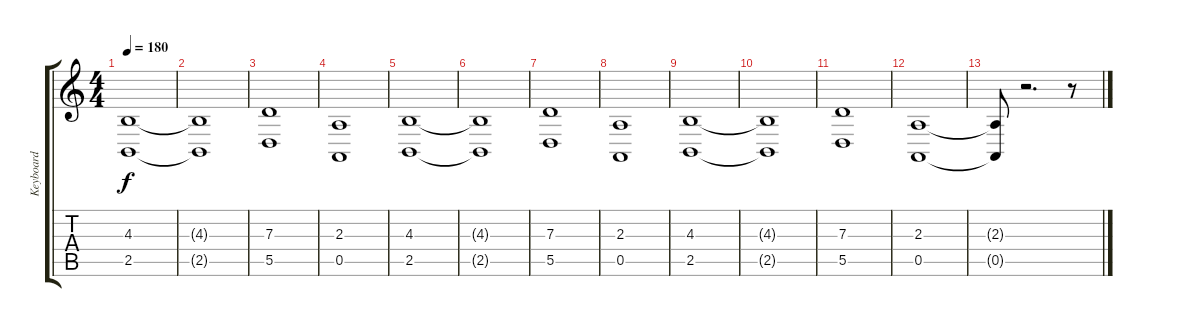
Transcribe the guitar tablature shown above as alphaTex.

\track ("Keyboard" "Keyboard") {instrument drawbarorgan}
\staff {score tabs}
\tuning (E4 B3 G3 D3 A2 E2) {hide}
\ts (4 4)
\tempo 180
\clef g2
\ks c
(4.3 2.5).1{dy f volume 14 instrument pad8sweep} |
(4.3{t} 2.5{t}).1 |
(7.3 5.5).1 |
(2.3 0.5).1 |
(4.3 2.5).1{volume 14 instrument pad8sweep} |
(4.3{t} 2.5{t}).1 |
(7.3 5.5).1 |
(2.3 0.5).1 |
(4.3 2.5).1{volume 14 instrument pad8sweep} |
(4.3{t} 2.5{t}).1 |
(7.3 5.5).1 |
(2.3 0.5).1 |
(2.3{t} 0.5{t}).8 r.2{d} r.8
